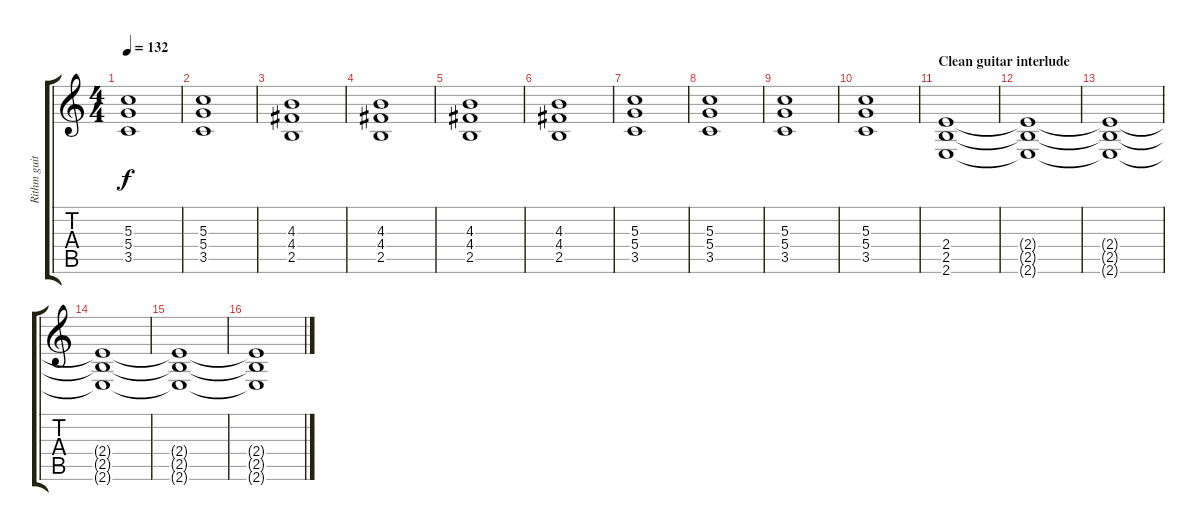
\track ("Rithm guitar" "Rithm guit") {instrument distortionguitar}
\staff {score tabs}
\tuning (E4 B3 G3 D3 A2 D2) {hide}
\ts (4 4)
\tempo 132
\clef g2
\ks c
(5.3 5.4 3.5).1{dy f} |
(5.3 5.4 3.5).1 |
(4.3 4.4 2.5).1 |
(4.3 4.4 2.5).1 |
(4.3 4.4 2.5).1 |
(4.3 4.4 2.5).1 |
(5.3 5.4 3.5).1 |
(5.3 5.4 3.5).1 |
(5.3 5.4 3.5).1 |
(5.3 5.4 3.5).1 |
\section ("" "Clean guitar interlude")
(2.4 2.5 2.6).1{volume 14} |
(2.4{t} 2.5{t} 2.6{t}).1 |
(2.4{t} 2.5{t} 2.6{t}).1{volume 11} |
(2.4{t} 2.5{t} 2.6{t}).1{volume 9} |
(2.4{t} 2.5{t} 2.6{t}).1{volume 7} |
(2.4{t} 2.5{t} 2.6{t}).1
